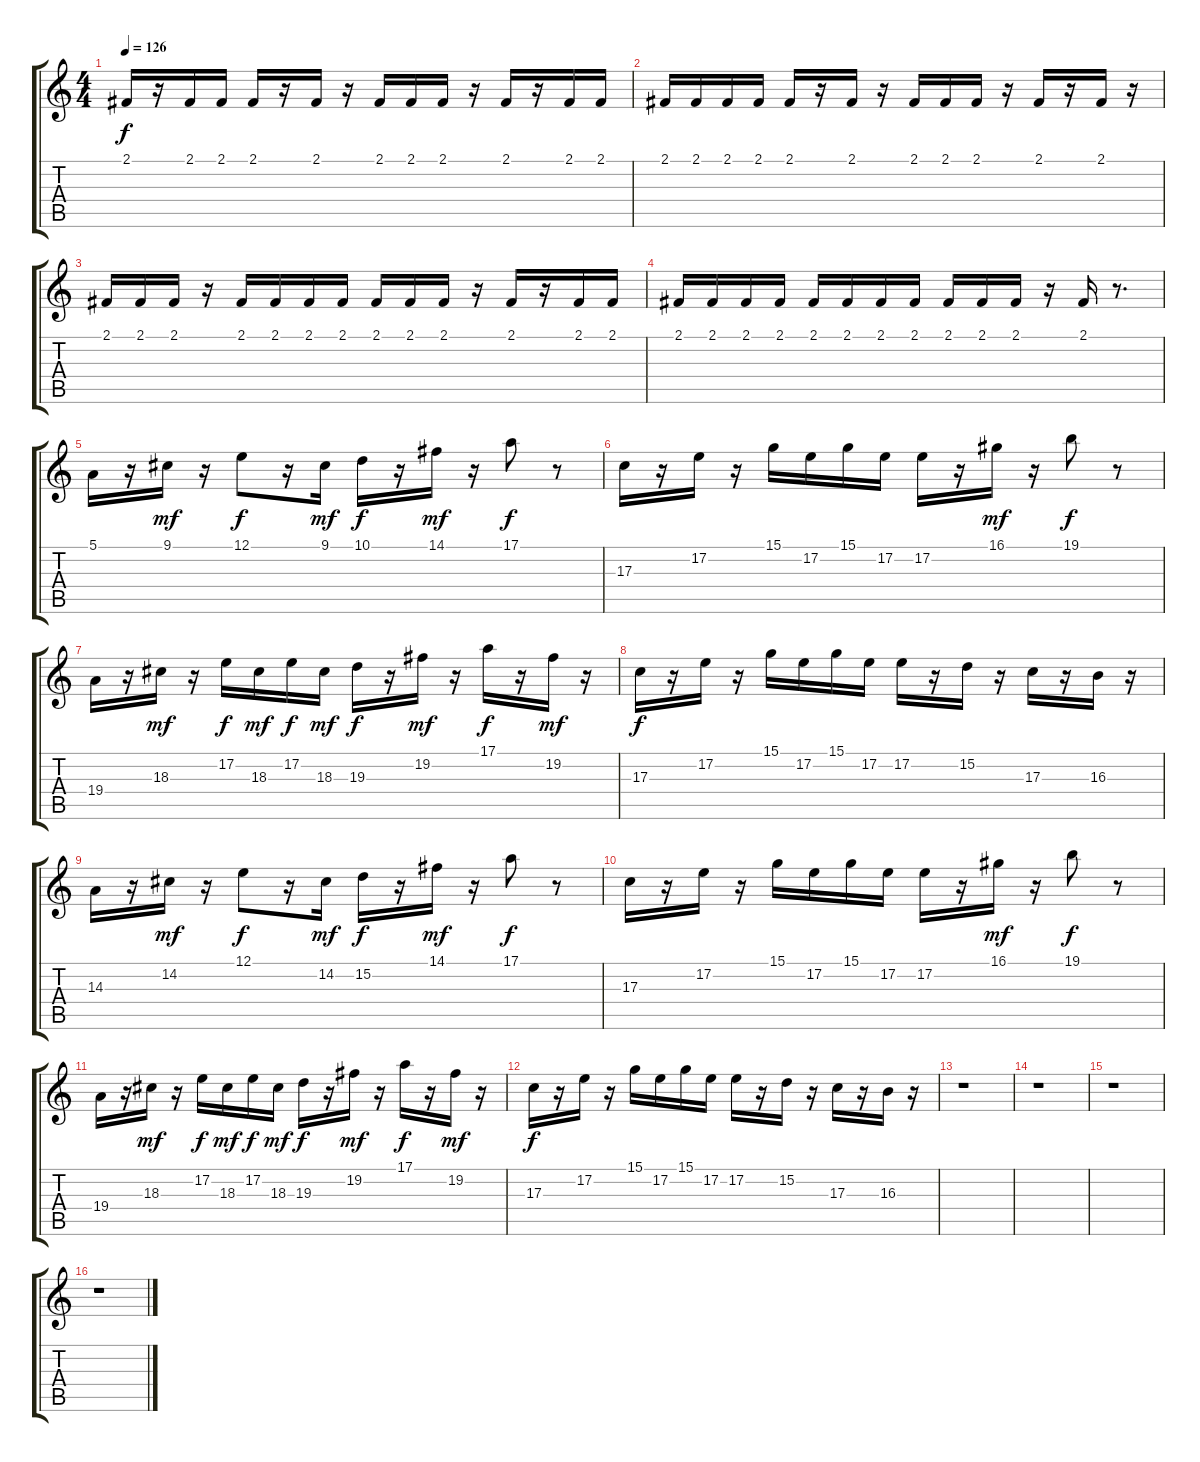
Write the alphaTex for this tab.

\track "" {instrument clarinet}
\staff {score tabs}
\tuning (E4 B3 G3 D3 A2 E2) {hide}
\ts (4 4)
\tempo 126
\clef g2
\ks c
2.1.16{dy f} r.16 2.1.16 2.1.16 2.1.16 r.16 2.1.16 r.16 2.1.16 2.1.16 2.1.16 r.16 2.1.16 r.16 2.1.16 2.1.16 |
2.1.16 2.1.16 2.1.16 2.1.16 2.1.16 r.16 2.1.16 r.16 2.1.16 2.1.16 2.1.16 r.16 2.1.16 r.16 2.1.16 r.16 |
2.1.16 2.1.16 2.1.16 r.16 2.1.16 2.1.16 2.1.16 2.1.16 2.1.16 2.1.16 2.1.16 r.16 2.1.16 r.16 2.1.16 2.1.16 |
2.1.16 2.1.16 2.1.16 2.1.16 2.1.16 2.1.16 2.1.16 2.1.16 2.1.16 2.1.16 2.1.16 r.16 2.1.16 r.8{d} |
5.1.16 r.16 9.1.16{dy mf} r.16 12.1.8{dy f} r.16 9.1.16{dy mf} 10.1.16{dy f} r.16 14.1.16{dy mf} r.16 17.1.8{dy f} r.8 |
17.3.16 r.16 17.2.16 r.16 15.1.16 17.2.16 15.1.16 17.2.16 17.2.16 r.16 16.1.16{dy mf} r.16 19.1.8{dy f} r.8 |
19.4.16 r.16 18.3.16{dy mf} r.16 17.2.16{dy f} 18.3.16{dy mf} 17.2.16{dy f} 18.3.16{dy mf} 19.3.16{dy f} r.16 19.2.16{dy mf} r.16 17.1.16{dy f} r.16 19.2.16{dy mf} r.16 |
17.3.16{dy f} r.16 17.2.16 r.16 15.1.16 17.2.16 15.1.16 17.2.16 17.2.16 r.16 15.2.16 r.16 17.3.16 r.16 16.3.16 r.16 |
14.3.16 r.16 14.2.16{dy mf} r.16 12.1.8{dy f} r.16 14.2.16{dy mf} 15.2.16{dy f} r.16 14.1.16{dy mf} r.16 17.1.8{dy f} r.8 |
17.3.16 r.16 17.2.16 r.16 15.1.16 17.2.16 15.1.16 17.2.16 17.2.16 r.16 16.1.16{dy mf} r.16 19.1.8{dy f} r.8 |
19.4.16 r.16 18.3.16{dy mf} r.16 17.2.16{dy f} 18.3.16{dy mf} 17.2.16{dy f} 18.3.16{dy mf} 19.3.16{dy f} r.16 19.2.16{dy mf} r.16 17.1.16{dy f} r.16 19.2.16{dy mf} r.16 |
17.3.16{dy f} r.16 17.2.16 r.16 15.1.16 17.2.16 15.1.16 17.2.16 17.2.16 r.16 15.2.16 r.16 17.3.16 r.16 16.3.16 r.16 |
r.1 |
r.1 |
r.1 |
r.1
